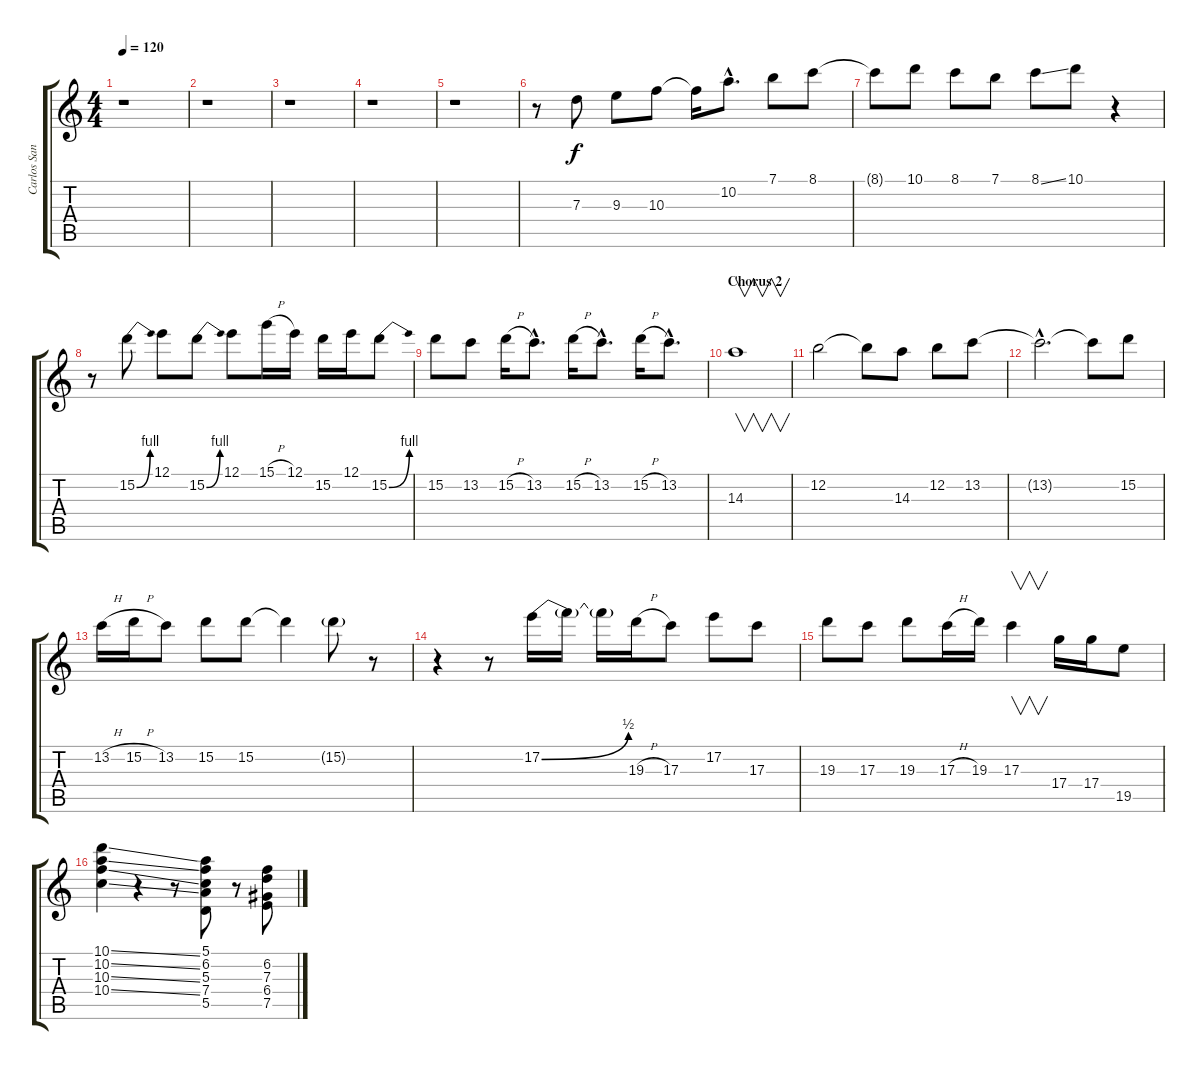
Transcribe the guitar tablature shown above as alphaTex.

\track ("Carlos Santana" "Carlos San") {instrument overdrivenguitar}
\staff {score tabs}
\tuning (E4 B3 G3 D3 A2 E2) {hide}
\ts (4 4)
\tempo 120
\clef g2
\ks c
r.1{dy f} |
r.1 |
r.1 |
r.1 |
r.1 |
r.8 7.3.8 9.3.8 10.3.8 10.3{t}.16 10.2{hac}.8{d} 7.1.8 8.1.8 |
8.1{t}.8 10.1.8 8.1.8 7.1.8 8.1{ss}.8 10.1.8 r.4 |
r.8 15.2{be (bend 0 0 60 4)}.8 12.1.8 15.2{be (bend 0 0 60 4)}.8 12.1.8 15.1{h}.16 12.1.16 15.2.16 12.1.16 15.2{be (bend 0 0 60 4)}.8 |
15.2.8 13.2.8 15.2{h}.16 13.2{hac}.8{d} 15.2{h}.16 13.2{hac}.8{d} 15.2{h}.16 13.2{hac}.8{d} |
\section ("" "Chorus 2")
14.3.1{v} |
12.2.2 12.2{t}.8 14.3.8 12.2.8 13.2.8 |
13.2{hac t}.2{d} 13.2{t}.8 15.2.8 |
13.2{h}.16 15.2{h}.16 13.2.8 15.2.8 15.2.8 15.2{t}.4 15.2{g}.8 r.8 |
r.4 r.8 17.2{be (bend 0 0 60 2)}.16 17.2{t}.16 17.2{t}.16 19.3{h}.16 17.3.8 17.2.8 17.3.8 |
19.3.8 17.3.8 19.3.8 17.3{h}.16 19.3.16 17.3.4{v} 17.4.16 17.4.16 19.5.8 |
(10.1{ss} 10.2{ss} 10.3{ss} 10.4{ss}).4 r.4 r.8 (5.1 6.2 5.3 7.4 5.5).8 r.8 (6.2 7.3 6.4 7.5).8
